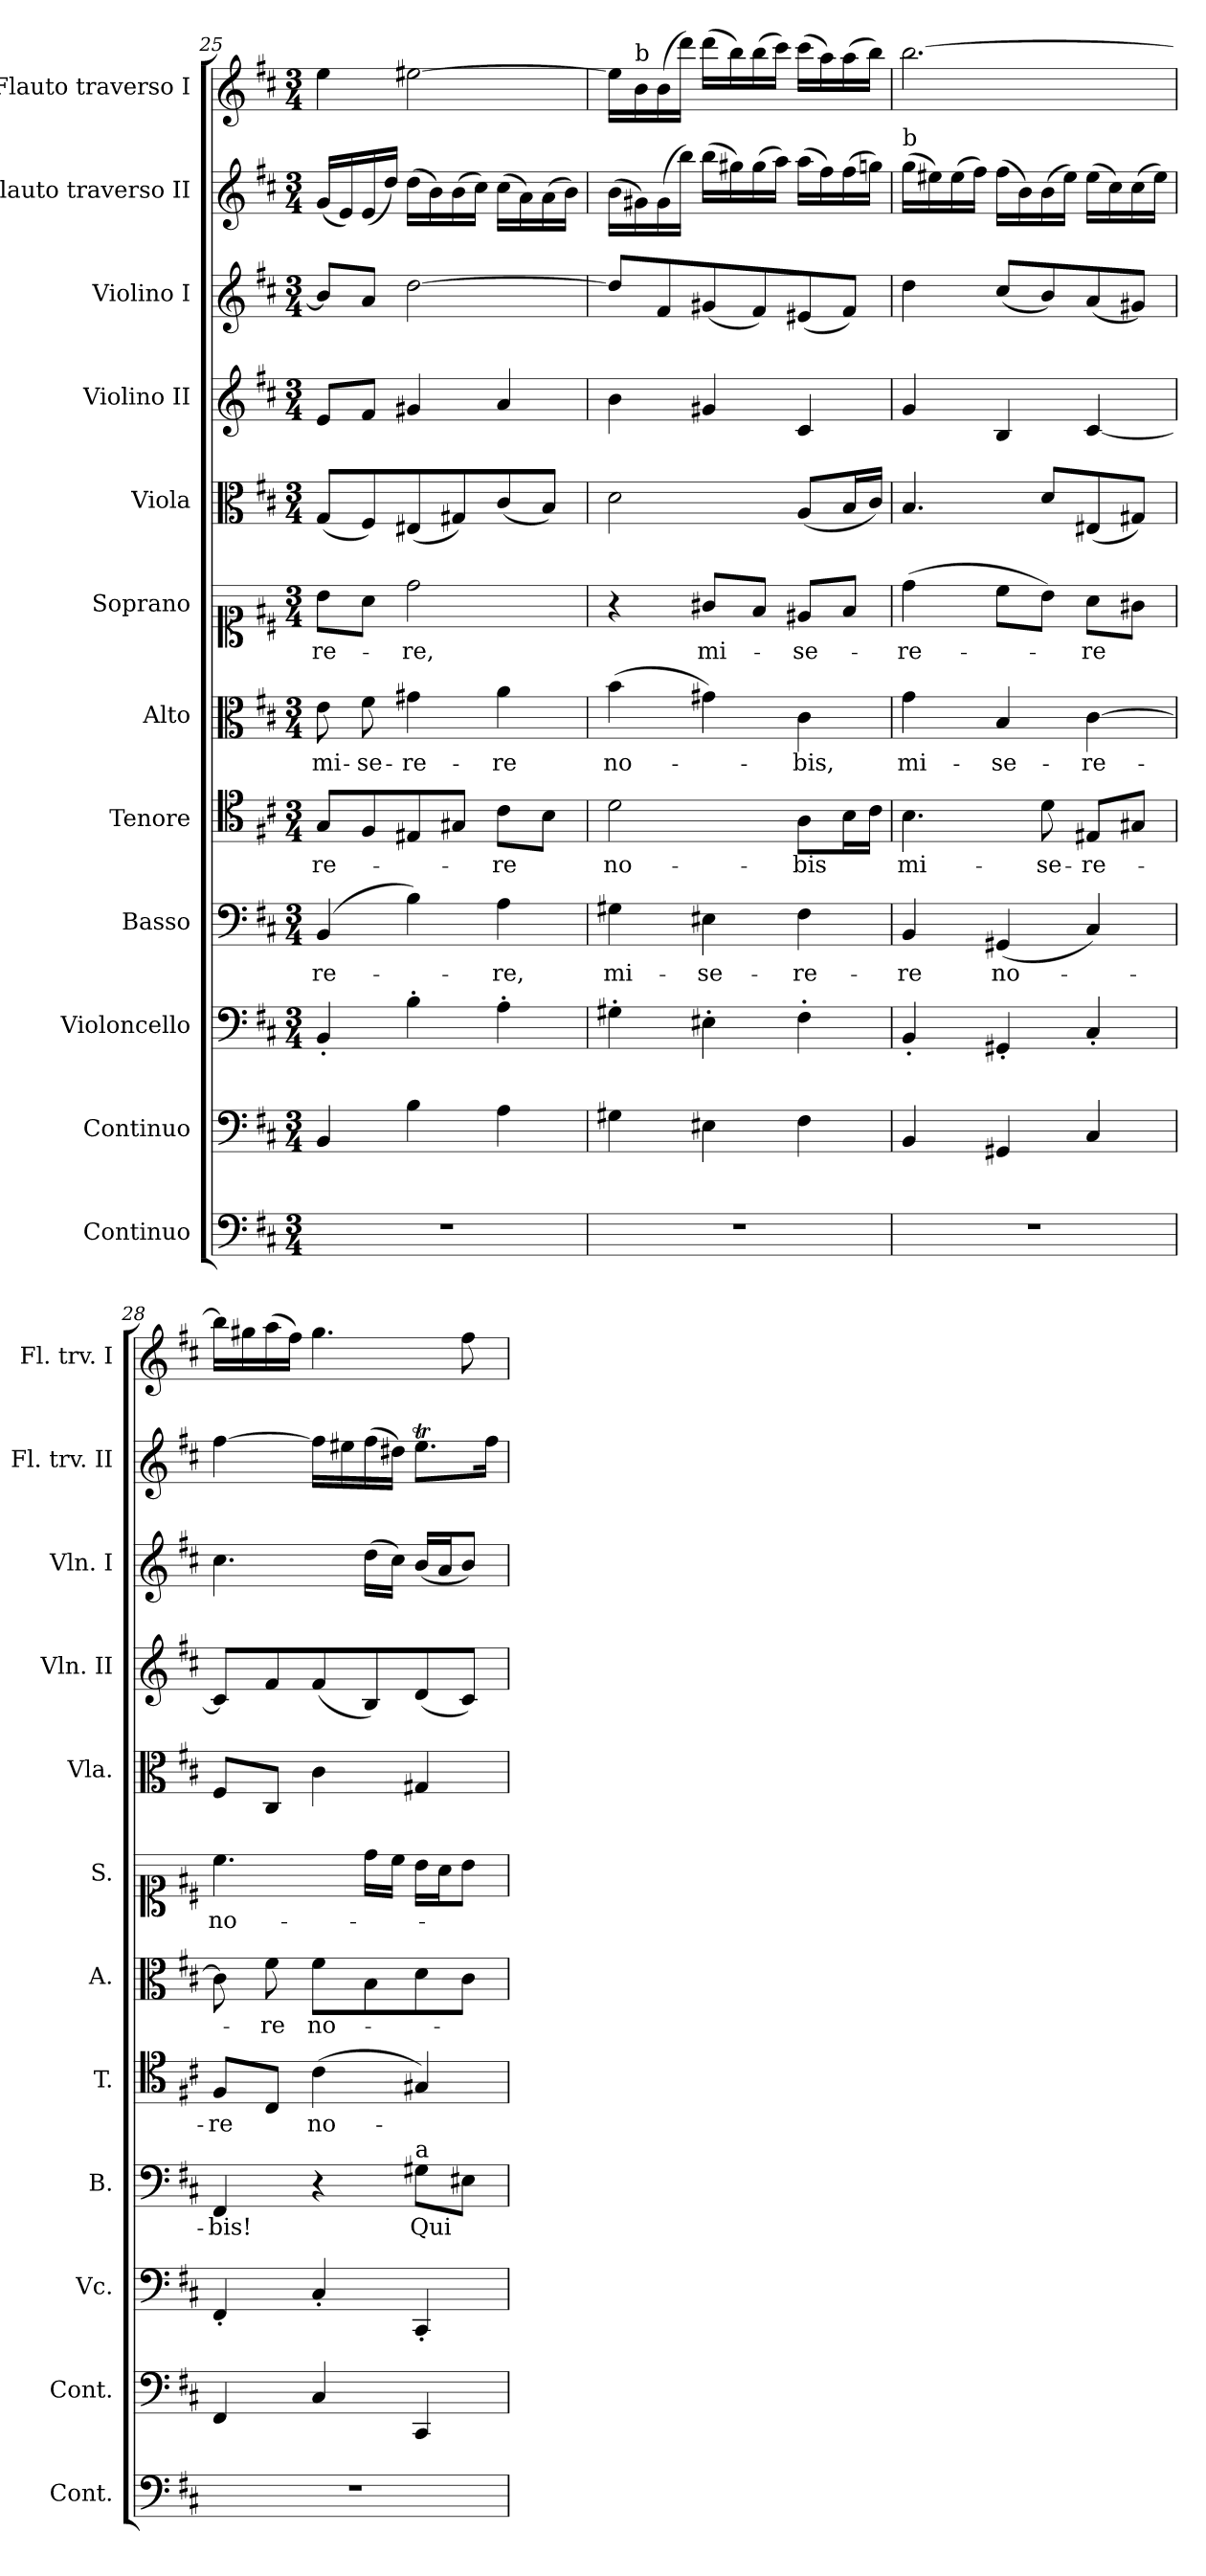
**kern	**kern	**kern	**kern	**text	**kern	**text	**kern	**text	**kern	**text	**kern	**kern	**kern	**kern	**kern
*part12	*part11	*part10	*part9	*part9	*part8	*part8	*part7	*part7	*part6	*part6	*part5	*part4	*part3	*part2	*part1
*staff12	*staff11	*staff10	*staff9	*staff9	*staff8	*staff8	*staff7	*staff7	*staff6	*staff6	*staff5	*staff4	*staff3	*staff2	*staff1
*I"Continuo	*I"Continuo	*I"Violoncello	*I"Basso	*	*I"Tenore	*	*I"Alto	*	*I"Soprano	*	*I"Viola	*I"Violino II	*I"Violino I	*I"Flauto traverso II	*I"Flauto traverso I
*I'Cont.	*I'Cont.	*I'Vc.	*I'B.	*	*I'T.	*	*I'A.	*	*I'S.	*	*I'Vla.	*I'Vln. II	*I'Vln. I	*I'Fl. trv. II	*I'Fl. trv. I
*clefF4	*clefF4	*clefF4	*clefF4	*	*clefC4	*	*clefC3	*	*clefC1	*	*clefC3	*clefG2	*clefG2	*clefG2	*clefG2
*k[f#c#]	*k[f#c#]	*k[f#c#]	*k[f#c#]	*	*k[f#c#]	*	*k[f#c#]	*	*k[f#c#]	*	*k[f#c#]	*k[f#c#]	*k[f#c#]	*k[f#c#]	*k[f#c#]
*M3/4	*M3/4	*M3/4	*M3/4	*	*M3/4	*	*M3/4	*	*M3/4	*	*M3/4	*M3/4	*M3/4	*M3/4	*M3/4
=25	=25	=25	=25	=25	=25	=25	=25	=25	=25	=25	=25	=25	=25	=25	=25
2.r	4BB/	4BB'/	(4BB/	-re-	8G/L	-re-	8e\	mi-	8b\L	-re-	(8G/L	8e/L	8b/L]	(16g/LL	4ee\
.	.	.	.	.	.	.	.	.	.	.	.	.	.	16e/)	.
.	.	.	.	.	8F#/	.	8f#\	-se-	8a\J	.	8F#/)	8f#/J	8a/J	(16e/	.
.	.	.	.	.	.	.	.	.	.	.	.	.	.	16dd/JJ)	.
.	4B\	4B'\	4B\)	.	8E#X/	.	4g#X\	-re-	2dd\	-re,	(8E#X/	4g#X/	[2dd\	(16dd\LL	[2ee#X\
.	.	.	.	.	.	.	.	.	.	.	.	.	.	16b\)	.
.	.	.	.	.	8G#X/J	.	.	.	.	.	8G#X/)	.	.	(16b\	.
.	.	.	.	.	.	.	.	.	.	.	.	.	.	16cc#\JJ)	.
.	4A\	4A'\	4A\	-re,	8c#\L	-re	4a\	-re	.	.	(8c#/	4a/	.	(16cc#\LL	.
.	.	.	.	.	.	.	.	.	.	.	.	.	.	16a\)	.
.	.	.	.	.	8B\J	.	.	.	.	.	8B/J)	.	.	(16a\	.
.	.	.	.	.	.	.	.	.	.	.	.	.	.	16b\JJ)	.
=26	=26	=26	=26	=26	=26	=26	=26	=26	=26	=26	=26	=26	=26	=26	=26
2.r	4G#X\	4G#X'\	4G#X\	mi-	2d\	no-	(4b\	no-	4r	.	2d\	4b\	8dd/L]	(16b\LL	16ee#\LL]
!	!	!	!	!	!	!	!	!	!	!	!	!	!	!	!LO:TX:a:t=b
.	.	.	.	.	.	.	.	.	.	.	.	.	.	16g#X\)	16b\
.	.	.	.	.	.	.	.	.	.	.	.	.	8f#/	(16g#\	(16b\
.	.	.	.	.	.	.	.	.	.	.	.	.	.	16bb\JJ)	16ddd\JJ)
.	4E#X\	4E#X'\	4E#X\	-se-	.	.	4g#X\)	.	8g#X/L	mi-	.	4g#X/	(8g#X/	(16bb\LL	(16ddd\LL
.	.	.	.	.	.	.	.	.	.	.	.	.	.	16gg#X\)	16bb\)
.	.	.	.	.	.	.	.	.	8f#/J	.	.	.	8f#/)	(16gg#\	(16bb\
.	.	.	.	.	.	.	.	.	.	.	.	.	.	16aa\JJ)	16ccc#\JJ)
.	4F#\	4F#'\	4F#\	-re-	8A\L	-bis	4c#\	-bis,	8e#X/L	-se-	(8A/L	4c#/	(8e#X/	(16aa\LL	(16ccc#\LL
.	.	.	.	.	.	.	.	.	.	.	.	.	.	16ff#\)	16aa\)
.	.	.	.	.	16B\L	.	.	.	8f#/J	.	16B/L	.	8f#/J)	(16ff#\	(16aa\
.	.	.	.	.	16c#\JJ	.	.	.	.	.	16c#/JJ)	.	.	16ggn\JJ)	16bb\JJ)
=27	=27	=27	=27	=27	=27	=27	=27	=27	=27	=27	=27	=27	=27	=27	=27
!	!	!	!	!	!	!	!	!	!	!	!	!	!	!LO:TX:a:t=b	!
2.r	4BB/	4BB'/	4BB/	-re	4.B\	mi-	4g\	mi-	(4dd\	-re-	4.B/	4g/	4dd\	(16gg\LL	[2.bb\
.	.	.	.	.	.	.	.	.	.	.	.	.	.	16ee#X\)	.
.	.	.	.	.	.	.	.	.	.	.	.	.	.	(16ee#\	.
.	.	.	.	.	.	.	.	.	.	.	.	.	.	16ff#\JJ)	.
.	4GG#X/	4GG#X'/	(4GG#X/	no-	.	.	4B/	-se-	8cc#\L	.	.	4B/	(8cc#/L	(16ff#\LL	.
.	.	.	.	.	.	.	.	.	.	.	.	.	.	16b\)	.
.	.	.	.	.	8d\	-se-	.	.	8b\J)	.	8d/L	.	8b/)	(16b\	.
.	.	.	.	.	.	.	.	.	.	.	.	.	.	16ee#\JJ)	.
.	4C#/	4C#'/	4C#/)	.	8E#X/L	-re-	[4c#\	-re-	8a\L	-re	(8E#X/	[4c#/	(8a/	(16ee#\LL	.
.	.	.	.	.	.	.	.	.	.	.	.	.	.	16cc#\)	.
.	.	.	.	.	8G#X/J	.	.	.	8g#X\J	.	8G#X/J)	.	8g#X/J)	(16cc#\	.
.	.	.	.	.	.	.	.	.	.	.	.	.	.	16ee#\JJ)	.
=28	=28	=28	=28	=28	=28	=28	=28	=28	=28	=28	=28	=28	=28	=28	=28
2.r	4FF#/	4FF#'/	4FF#/	-bis!	8F#/L	-re	8c#\]	.	4.cc#\	no-	8F#/L	8c#/L]	4.cc#\	[4ff#\	16bb\LL]
.	.	.	.	.	.	.	.	.	.	.	.	.	.	.	16gg#X\
.	.	.	.	.	8C#/J	.	8f#\	-re	.	.	8C#/J	8f#/	.	.	(16aa\
.	.	.	.	.	.	.	.	.	.	.	.	.	.	.	16ff#\JJ)
.	4C#/	4C#'/	4r	.	(4c#\	no-	8f#\L	no-	.	.	4c#\	(8f#/	.	16ff#\LL]	4.gg#\
.	.	.	.	.	.	.	.	.	.	.	.	.	.	16ee#X\	.
.	.	.	.	.	.	.	8B\	.	16dd\LL	.	.	8B/)	(16dd\LL	(16ff#\	.
.	.	.	.	.	.	.	.	.	16cc#\JJ	.	.	.	16cc#\JJ)	16dd#X\JJ)	.
!	!	!	!LO:TX:a:t=a	!	!	!	!	!	!	!	!	!	!	!	!
.	4CC#/	4CC#'/	8G#X\L	Qui	4G#X/)	.	8d\	.	16b\LL	.	4G#X/	(8d/	(16b/LL	8.ee#t\L	.
.	.	.	.	.	.	.	.	.	16a\J	.	.	.	16a/J	.	.
.	.	.	8E#X\J	.	.	.	8c#\J	.	8b\J	.	.	8c#/J)	8b/J)	.	8ff#\
.	.	.	.	.	.	.	.	.	.	.	.	.	.	16ff#\Jk	.
=	=	=	=	=	=	=	=	=	=	=	=	=	=	=	=
*-	*-	*-	*-	*-	*-	*-	*-	*-	*-	*-	*-	*-	*-	*-	*-
